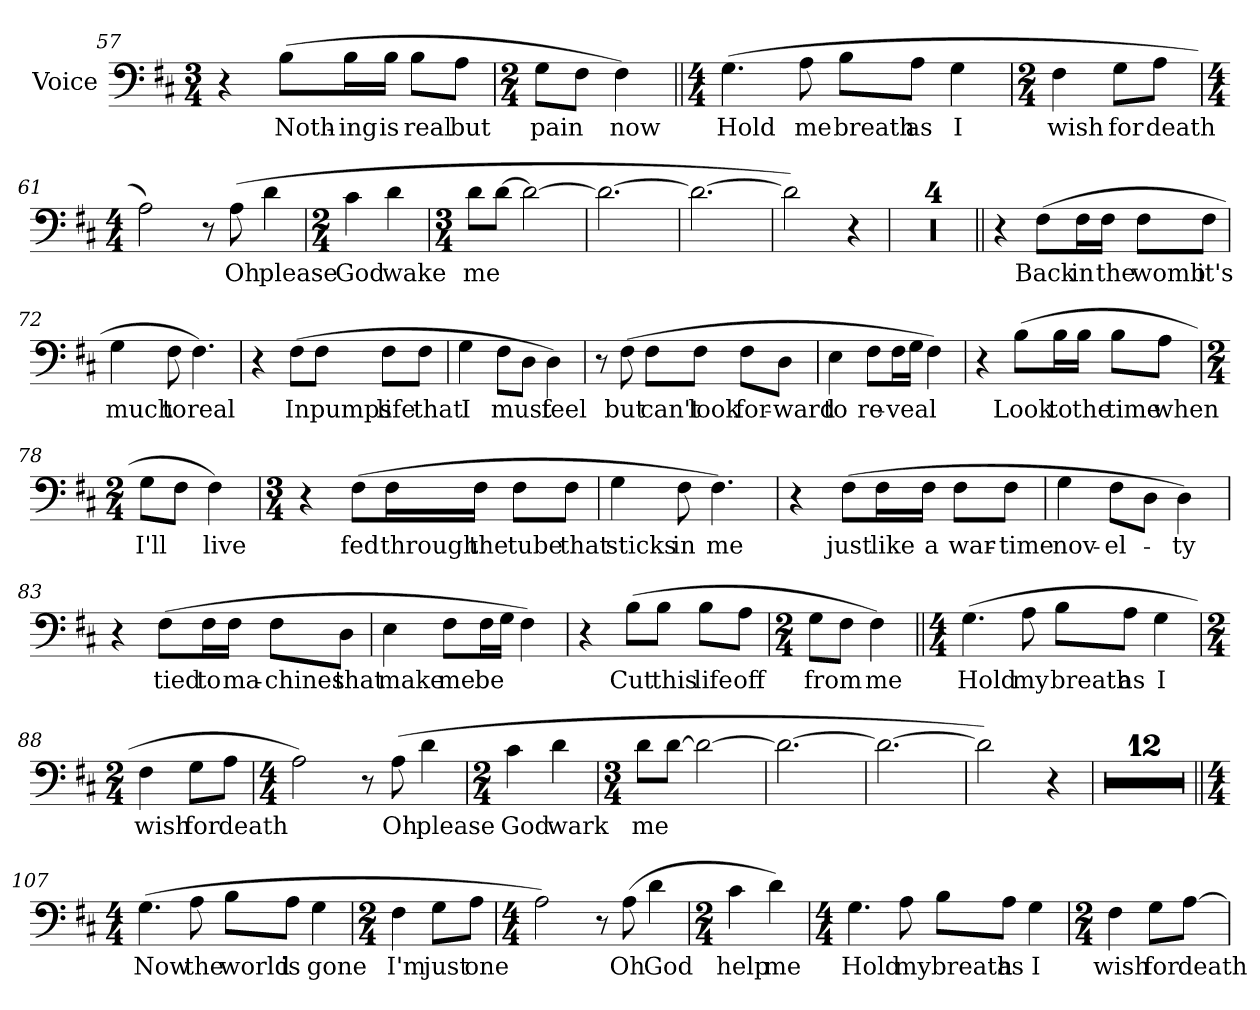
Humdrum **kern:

**kern	**text
*part1	*part1
*staff1	*staff1
*I"Voice	*
*I'Voice	*
*clefF4	*
*k[f#c#]	*
*b:	*
*M3/4	*
=57	=57
4r	.
!	!LO:LY:b:color=#000000
(8Bi\L	Noth-
!	!LO:LY:b:color=#000000
16Bi\L	-ing
!	!LO:LY:b:color=#000000
16Bi\JJ	is
!	!LO:LY:b:color=#000000
8Bi\L	real
!	!LO:LY:b:color=#000000
8Ai\J	but
=58	=58
*M2/4	*
!	!LO:LY:b:color=#000000
8Gi\L	pain
8F#i\J	.
!	!LO:LY:b:color=#000000
4F#i\)	now
!!LO:LB:g=z
=59||	=59||
*M4/4	*
!	!LO:LY:b:color=#000000
(4.Gi\	Hold
!	!LO:LY:b:color=#000000
8Ai\	me
!	!LO:LY:b:color=#000000
8Bi\L	breath
!	!LO:LY:b:color=#000000
8Ai\J	as
!	!LO:LY:b:color=#000000
4Gi\	I
=60	=60
*M2/4	*
!	!LO:LY:b:color=#000000
4F#i\	wish
!	!LO:LY:b:color=#000000
8Gi\L	for
!	!LO:LY:b:color=#000000
8Ai\J	death
=61	=61
*M4/4	*
2Ai\)	.
8r	.
!	!LO:LY:b:color=#000000
(8Ai\	Oh
!	!LO:LY:b:color=#000000
4di\	please
=62	=62
*M2/4	*
!	!LO:LY:b:color=#000000
4c#i\	God
!	!LO:LY:b:color=#000000
4di\	wake
=63	=63
*M3/4	*
!	!LO:LY:b:color=#000000
8di\L	me
[8di\J	.
2di\_	.
=64	=64
2.di\_	.
!!LO:PB:g=z
=65	=65
2.di\_	.
=66	=66
2di\])	.
4r	.
=67	=67
!LO:N:vis=1	!
2.r	.
=68	=68
!LO:N:vis=1	!
2.r	.
=69	=69
!LO:N:vis=1	!
2.r	.
=70	=70
!LO:N:vis=1	!
2.r	.
=71||	=71||
4r	.
!	!LO:LY:b:color=#000000
(8F#i\L	Back
!	!LO:LY:b:color=#000000
16F#i\L	in
!	!LO:LY:b:color=#000000
16F#i\JJ	the
!	!LO:LY:b:color=#000000
8F#i\L	womb
!	!LO:LY:b:color=#000000
8F#i\J	it's
=72	=72
!	!LO:LY:b:color=#000000
4Gi\	much
!	!LO:LY:b:color=#000000
8F#i\	to
!	!LO:LY:b:color=#000000
4.F#i\)	real
!!LO:LB:g=z
=73	=73
4r	.
!	!LO:LY:b:color=#000000
(8F#i\L	In
!	!LO:LY:b:color=#000000
8F#i\J	pumps
!	!LO:LY:b:color=#000000
8F#i\L	life
!	!LO:LY:b:color=#000000
8F#i\J	that
=74	=74
!	!LO:LY:b:color=#000000
4Gi\	I
!	!LO:LY:b:color=#000000
8F#i\L	must
8Di\J	.
!	!LO:LY:b:color=#000000
4Di\)	feel
=75	=75
8r	.
!	!LO:LY:b:color=#000000
(8F#i\	but
!	!LO:LY:b:color=#000000
8F#i\L	can't
!	!LO:LY:b:color=#000000
8F#i\J	look
!	!LO:LY:b:color=#000000
8F#i\L	for-
!	!LO:LY:b:color=#000000
8Di\J	-ward
=76	=76
!	!LO:LY:b:color=#000000
4Ei\	to
!	!LO:LY:b:color=#000000
8F#i\L	re-
!	!LO:LY:b:color=#000000
16F#i\L	-veal
16Gi\JJ	.
4F#i\)	.
!!LO:LB:g=z
=77	=77
4r	.
!	!LO:LY:b:color=#000000
(8Bi\L	Look
!	!LO:LY:b:color=#000000
16Bi\L	to
!	!LO:LY:b:color=#000000
16Bi\JJ	the
!	!LO:LY:b:color=#000000
8Bi\L	time
!	!LO:LY:b:color=#000000
8Ai\J	when
=78	=78
*M2/4	*
!	!LO:LY:b:color=#000000
8Gi\L	I'll
8F#i\J	.
!	!LO:LY:b:color=#000000
4F#i\)	live
=79	=79
*M3/4	*
4r	.
!	!LO:LY:b:color=#000000
(8F#i\L	fed
!	!LO:LY:b:color=#000000
16F#i\L	through
!	!LO:LY:b:color=#000000
16F#i\JJ	the
!	!LO:LY:b:color=#000000
8F#i\L	tube
!	!LO:LY:b:color=#000000
8F#i\J	that
=80	=80
!	!LO:LY:b:color=#000000
4Gi\	sticks
!	!LO:LY:b:color=#000000
8F#i\	in
!	!LO:LY:b:color=#000000
4.F#i\)	me
!!LO:LB:g=z
=81	=81
4r	.
!	!LO:LY:b:color=#000000
(8F#i\L	just
!	!LO:LY:b:color=#000000
16F#i\L	like
!	!LO:LY:b:color=#000000
16F#i\JJ	a
!	!LO:LY:b:color=#000000
8F#i\L	war-
!	!LO:LY:b:color=#000000
8F#i\J	-time
=82	=82
!	!LO:LY:b:color=#000000
4Gi\	nov-
!	!LO:LY:b:color=#000000
8F#i\L	-el-
8Di\J	.
!	!LO:LY:b:color=#000000
4Di\)	-ty
=83	=83
4r	.
!	!LO:LY:b:color=#000000
(8F#i\L	tied
!	!LO:LY:b:color=#000000
16F#i\L	to
!	!LO:LY:b:color=#000000
16F#i\JJ	ma-
!	!LO:LY:b:color=#000000
8F#i\L	-chines
!	!LO:LY:b:color=#000000
8Di\J	that
=84	=84
!	!LO:LY:b:color=#000000
4Ei\	make
!	!LO:LY:b:color=#000000
8F#i\L	me
!	!LO:LY:b:color=#000000
16F#i\L	be
16Gi\JJ	.
4F#i\)	.
=85	=85
4r	.
!	!LO:LY:b:color=#000000
(8Bi\L	Cut
!	!LO:LY:b:color=#000000
8Bi\J	this
!	!LO:LY:b:color=#000000
8Bi\L	life
!	!LO:LY:b:color=#000000
8Ai\J	off
!!LO:LB:g=z
=86	=86
*M2/4	*
!	!LO:LY:b:color=#000000
8Gi\L	from
8F#i\J	.
!	!LO:LY:b:color=#000000
4F#i\)	me
=87||	=87||
*M4/4	*
!	!LO:LY:b:color=#000000
(4.Gi\	Hold
!	!LO:LY:b:color=#000000
8Ai\	my
!	!LO:LY:b:color=#000000
8Bi\L	breath
!	!LO:LY:b:color=#000000
8Ai\J	as
!	!LO:LY:b:color=#000000
4Gi\	I
=88	=88
*M2/4	*
!	!LO:LY:b:color=#000000
4F#i\	wish
!	!LO:LY:b:color=#000000
8Gi\L	for
!	!LO:LY:b:color=#000000
8Ai\J	death
=89	=89
*M4/4	*
2Ai\)	.
8r	.
!	!LO:LY:b:color=#000000
(8Ai\	Oh
!	!LO:LY:b:color=#000000
4di\	please
=90	=90
*M2/4	*
!	!LO:LY:b:color=#000000
4c#i\	God
!	!LO:LY:b:color=#000000
4di\	wark
!!LO:LB:g=z
=91	=91
*M3/4	*
!	!LO:LY:b:color=#000000
8di\L	me
[8di\J	.
2di\_	.
=92	=92
2.di\_	.
=93	=93
2.di\_	.
=94	=94
2di\])	.
4r	.
=95	=95
!LO:N:vis=1	!
2.r	.
=96	=96
!LO:N:vis=1	!
2.r	.
=97	=97
!LO:N:vis=1	!
2.r	.
=98	=98
!LO:N:vis=1	!
2.r	.
=99	=99
!LO:N:vis=1	!
2.r	.
!!LO:LB:g=z
=100	=100
!LO:N:vis=1	!
2.r	.
=101	=101
!LO:N:vis=1	!
2.r	.
=102	=102
!LO:N:vis=1	!
2.r	.
=103	=103
!LO:N:vis=1	!
2.r	.
=104	=104
!LO:N:vis=1	!
2.r	.
=105	=105
!LO:N:vis=1	!
2.r	.
=106	=106
!LO:N:vis=1	!
2.r	.
=107||	=107||
*M4/4	*
!	!LO:LY:b:color=#000000
(4.Gi\	Now
!	!LO:LY:b:color=#000000
8Ai\	the
!	!LO:LY:b:color=#000000
8Bi\L	world
!	!LO:LY:b:color=#000000
8Ai\J	is
!	!LO:LY:b:color=#000000
4Gi\	gone
!!LO:LB:g=z
=108	=108
*M2/4	*
!	!LO:LY:b:color=#000000
4F#i\	I'm
!	!LO:LY:b:color=#000000
8Gi\L	just
!	!LO:LY:b:color=#000000
8Ai\J	one
=109	=109
*M4/4	*
2Ai\)	.
8r	.
!	!LO:LY:b:color=#000000
(8Ai\	Oh
!	!LO:LY:b:color=#000000
4di\	God
=110	=110
*M2/4	*
!	!LO:LY:b:color=#000000
4c#i\	help
!	!LO:LY:b:color=#000000
4di\)	me
=111	=111
*M4/4	*
!	!LO:LY:b:color=#000000
4.Gi\	Hold
!	!LO:LY:b:color=#000000
8Ai\	my
!	!LO:LY:b:color=#000000
8Bi\L	breath
!	!LO:LY:b:color=#000000
8Ai\J	as
!	!LO:LY:b:color=#000000
4Gi\	I
=112	=112
*M2/4	*
!	!LO:LY:b:color=#000000
4F#i\	wish
!	!LO:LY:b:color=#000000
8Gi\L	for
!	!LO:LY:b:color=#000000
[8Ai\J	death
=	=
*-	*-
